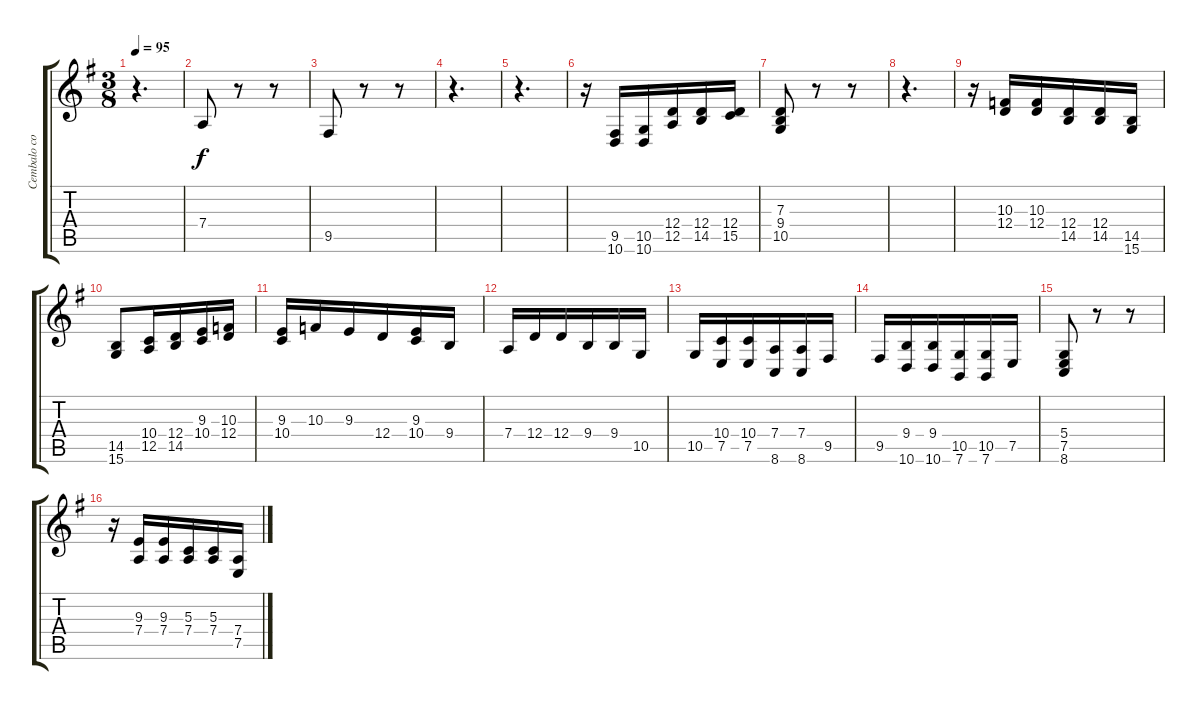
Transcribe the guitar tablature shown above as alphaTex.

\track ("Cembalo concertato." "Cembalo co") {instrument harpsichord}
\staff {score tabs}
\tuning (E4 B3 G3 D3 A2 E2) {hide}
\ts (3 8)
\tempo 95
\clef g2
\ks g
r.4{d dy f} |
7.4.8 r.8 r.8 |
9.5.8 r.8 r.8 |
r.4{d} |
r.4{d} |
r.16 (9.5 10.6).16{beam merge} (10.5 10.6).16 (12.4 12.5).16{beam merge} (12.4 14.5).16 (12.4 15.5).16 |
(7.3 9.4 10.5).8 r.8 r.8 |
r.4{d} |
r.16 (10.3 12.4).16{beam merge} (10.3 12.4).16 (12.4 14.5).16{beam merge} (12.4 14.5).16 (14.5 15.6).16 |
(14.5 15.6).8{beam merge} (10.4 12.5).16 (12.4 14.5).16{beam merge} (9.3 10.4).16 (10.3 12.4).16 |
(9.3 10.4).16 10.3.16{beam merge} 9.3.16 12.4.16{beam merge} (9.3 10.4).16 9.4.16 |
7.4.16 12.4.16{beam merge} 12.4.16 9.4.16{beam merge} 9.4.16 10.5.16 |
10.5.16 (10.4 7.5).16{beam merge} (10.4 7.5).16 (7.4 8.6).16{beam merge} (7.4 8.6).16 9.5.16 |
9.5.16 (9.4 10.6).16{beam merge} (9.4 10.6).16 (10.5 7.6).16{beam merge} (10.5 7.6).16 7.5.16 |
(5.4 7.5 8.6).8 r.8 r.8 |
r.16 (9.3 7.4).16{beam merge} (9.3 7.4).16 (5.3 7.4).16{beam merge} (5.3 7.4).16 (7.4 7.5).16
